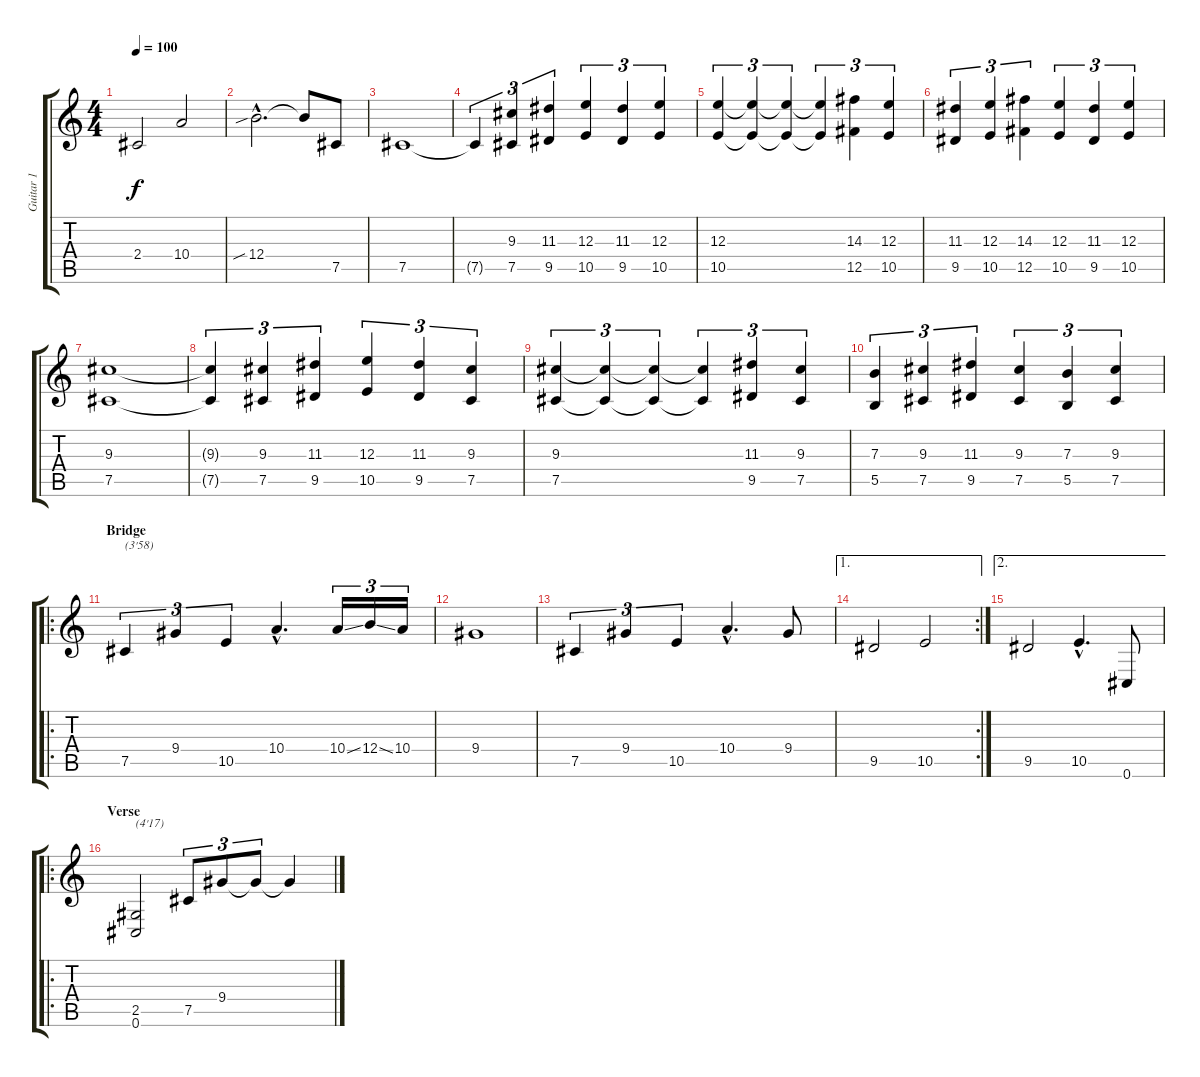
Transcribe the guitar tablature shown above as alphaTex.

\track ("Guitar 1" "Guitar 1") {instrument distortionguitar}
\staff {score tabs}
\tuning (Db4 Ab3 E3 B2 Gb2 Db2) {hide}
\ts (4 4)
\tempo 100
\clef g2
\ks c
2.4.2{dy f} 10.4.2 |
12.4{sib hac}.2{d} 12.4{t}.8 7.5.8 |
7.5.1 |
7.5{t}.4{tu (3 2)} (9.3 7.5).4{tu (3 2)} (11.3 9.5).4{tu (3 2)} (12.3 10.5).4{tu (3 2)} (11.3 9.5).4{tu (3 2)} (12.3 10.5).4{tu (3 2)} |
(12.3 10.5).4{tu (3 2)} (12.3{t} 10.5{t}).4{tu (3 2)} (12.3{t} 10.5{t}).4{tu (3 2)} (12.3{t} 10.5{t}).4{tu (3 2)} (14.3 12.5).4{tu (3 2)} (12.3 10.5).4{tu (3 2)} |
(11.3 9.5).4{tu (3 2)} (12.3 10.5).4{tu (3 2)} (14.3 12.5).4{tu (3 2)} (12.3 10.5).4{tu (3 2)} (11.3 9.5).4{tu (3 2)} (12.3 10.5).4{tu (3 2)} |
(9.3 7.5).1 |
(9.3{t} 7.5{t}).4{tu (3 2)} (9.3 7.5).4{tu (3 2)} (11.3 9.5).4{tu (3 2)} (12.3 10.5).4{tu (3 2)} (11.3 9.5).4{tu (3 2)} (9.3 7.5).4{tu (3 2)} |
(9.3 7.5).4{tu (3 2)} (9.3{t} 7.5{t}).4{tu (3 2)} (9.3{t} 7.5{t}).4{tu (3 2)} (9.3{t} 7.5{t}).4{tu (3 2)} (11.3 9.5).4{tu (3 2)} (9.3 7.5).4{tu (3 2)} |
(7.3 5.5).4{tu (3 2)} (9.3 7.5).4{tu (3 2)} (11.3 9.5).4{tu (3 2)} (9.3 7.5).4{tu (3 2)} (7.3 5.5).4{tu (3 2)} (9.3 7.5).4{tu (3 2)} |
\ro
\section ("" "Bridge")
7.5.4{tu (3 2) txt "(3'58)"} 9.4.4{tu (3 2)} 10.5.4{tu (3 2)} 10.4{hac}.4{d} 10.4{ss}.16{tu (3 2)} 12.4{ss}.16{tu (3 2)} 10.4.16{tu (3 2)} |
9.4.1 |
7.5.4{tu (3 2)} 9.4.4{tu (3 2)} 10.5.4{tu (3 2)} 10.4{hac}.4{d} 9.4.8 |
\ae 1
\rc 2
9.5.2 10.5.2 |
\ae 2
9.5.2 10.5{hac}.4{d} 0.6.8 |
\ro
\section ("" "Verse")
(2.5 0.6).2{txt "(4'17)"} 7.5.8{tu (3 2)} 9.4.8{tu (3 2)} 9.4{t}.8{tu (3 2)} 9.4{t}.4
